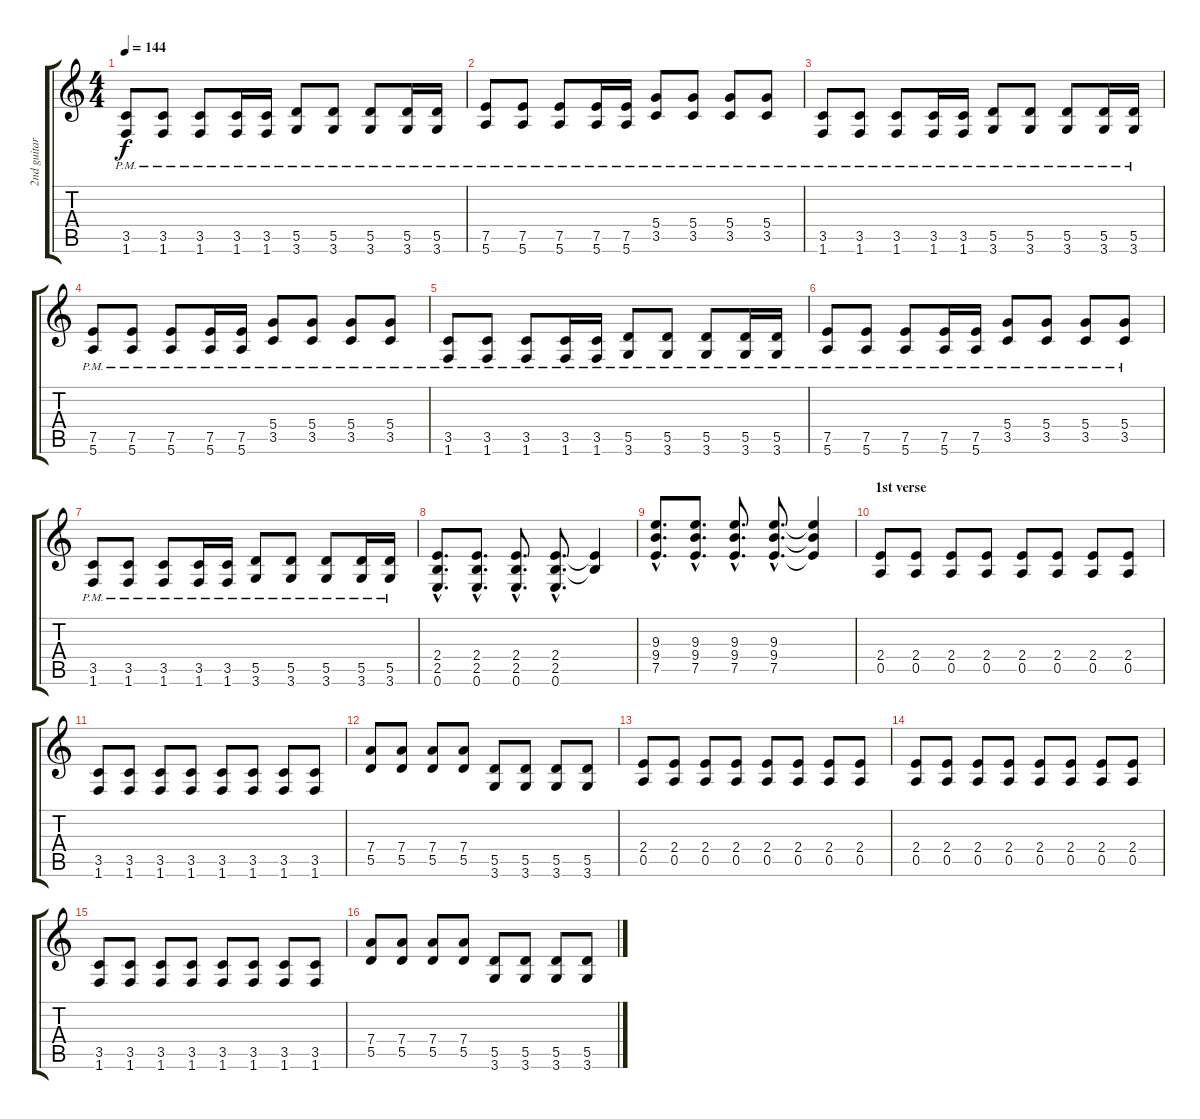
\track ("2nd guitar" "2nd guitar") {instrument overdrivenguitar}
\staff {score tabs}
\tuning (E4 B3 G3 D3 A2 E2) {hide}
\ts (4 4)
\tempo 144
\clef g2
\ks c
(3.5{pm} 1.6{pm}).8{dy f} (3.5{pm} 1.6{pm}).8 (3.5{pm} 1.6{pm}).8 (3.5{pm} 1.6{pm}).16 (3.5{pm} 1.6{pm}).16 (5.5{pm} 3.6{pm}).8 (5.5{pm} 3.6{pm}).8 (5.5{pm} 3.6{pm}).8 (5.5{pm} 3.6{pm}).16 (5.5{pm} 3.6{pm}).16 |
(7.5{pm} 5.6{pm}).8 (7.5{pm} 5.6{pm}).8 (7.5{pm} 5.6{pm}).8 (7.5{pm} 5.6{pm}).16 (7.5{pm} 5.6{pm}).16 (5.4{pm} 3.5{pm}).8 (5.4{pm} 3.5{pm}).8 (5.4{pm} 3.5{pm}).8 (5.4{pm} 3.5{pm}).8 |
(3.5{pm} 1.6{pm}).8 (3.5{pm} 1.6{pm}).8 (3.5{pm} 1.6{pm}).8 (3.5{pm} 1.6{pm}).16 (3.5{pm} 1.6{pm}).16 (5.5{pm} 3.6{pm}).8 (5.5{pm} 3.6{pm}).8 (5.5{pm} 3.6{pm}).8 (5.5{pm} 3.6{pm}).16 (5.5{pm} 3.6{pm}).16 |
(7.5{pm} 5.6{pm}).8 (7.5{pm} 5.6{pm}).8 (7.5{pm} 5.6{pm}).8 (7.5{pm} 5.6{pm}).16 (7.5{pm} 5.6{pm}).16 (5.4{pm} 3.5{pm}).8 (5.4{pm} 3.5{pm}).8 (5.4{pm} 3.5{pm}).8 (5.4{pm} 3.5{pm}).8 |
(3.5{pm} 1.6{pm}).8 (3.5{pm} 1.6{pm}).8 (3.5{pm} 1.6{pm}).8 (3.5{pm} 1.6{pm}).16 (3.5{pm} 1.6{pm}).16 (5.5{pm} 3.6{pm}).8 (5.5{pm} 3.6{pm}).8 (5.5{pm} 3.6{pm}).8 (5.5{pm} 3.6{pm}).16 (5.5{pm} 3.6{pm}).16 |
(7.5{pm} 5.6{pm}).8 (7.5{pm} 5.6{pm}).8 (7.5{pm} 5.6{pm}).8 (7.5{pm} 5.6{pm}).16 (7.5{pm} 5.6{pm}).16 (5.4{pm} 3.5{pm}).8 (5.4{pm} 3.5{pm}).8 (5.4{pm} 3.5{pm}).8 (5.4{pm} 3.5{pm}).8 |
(3.5{pm} 1.6{pm}).8 (3.5{pm} 1.6{pm}).8 (3.5{pm} 1.6{pm}).8 (3.5{pm} 1.6{pm}).16 (3.5{pm} 1.6{pm}).16 (5.5{pm} 3.6{pm}).8 (5.5{pm} 3.6{pm}).8 (5.5{pm} 3.6{pm}).8 (5.5{pm} 3.6{pm}).16 (5.5{pm} 3.6{pm}).16 |
(2.4{hac} 2.5{hac} 0.6{hac}).8{d} (2.4{hac} 2.5{hac} 0.6{hac}).8{d} (2.4{hac} 2.5{hac} 0.6{hac}).8{d} (2.4{hac} 2.5{hac} 0.6{hac}).8{d} (2.4{t} 2.5{t}).4 |
(9.3{hac} 9.4{hac} 7.5{hac}).8{d} (9.3{hac} 9.4{hac} 7.5{hac}).8{d} (9.3{hac} 9.4{hac} 7.5{hac}).8{d} (9.3{hac} 9.4{hac} 7.5{hac}).8{d} (9.3{t} 9.4{t} 7.5{t}).4 |
\section ("" "1st verse")
(2.4 0.5).8 (2.4 0.5).8 (2.4 0.5).8 (2.4 0.5).8 (2.4 0.5).8 (2.4 0.5).8 (2.4 0.5).8 (2.4 0.5).8 |
(3.5 1.6).8 (3.5 1.6).8 (3.5 1.6).8 (3.5 1.6).8 (3.5 1.6).8 (3.5 1.6).8 (3.5 1.6).8 (3.5 1.6).8 |
(7.4 5.5).8 (7.4 5.5).8 (7.4 5.5).8 (7.4 5.5).8 (5.5 3.6).8 (5.5 3.6).8 (5.5 3.6).8 (5.5 3.6).8 |
(2.4 0.5).8 (2.4 0.5).8 (2.4 0.5).8 (2.4 0.5).8 (2.4 0.5).8 (2.4 0.5).8 (2.4 0.5).8 (2.4 0.5).8 |
(2.4 0.5).8 (2.4 0.5).8 (2.4 0.5).8 (2.4 0.5).8 (2.4 0.5).8 (2.4 0.5).8 (2.4 0.5).8 (2.4 0.5).8 |
(3.5 1.6).8 (3.5 1.6).8 (3.5 1.6).8 (3.5 1.6).8 (3.5 1.6).8 (3.5 1.6).8 (3.5 1.6).8 (3.5 1.6).8 |
(7.4 5.5).8 (7.4 5.5).8 (7.4 5.5).8 (7.4 5.5).8 (5.5 3.6).8 (5.5 3.6).8 (5.5 3.6).8 (5.5 3.6).8
